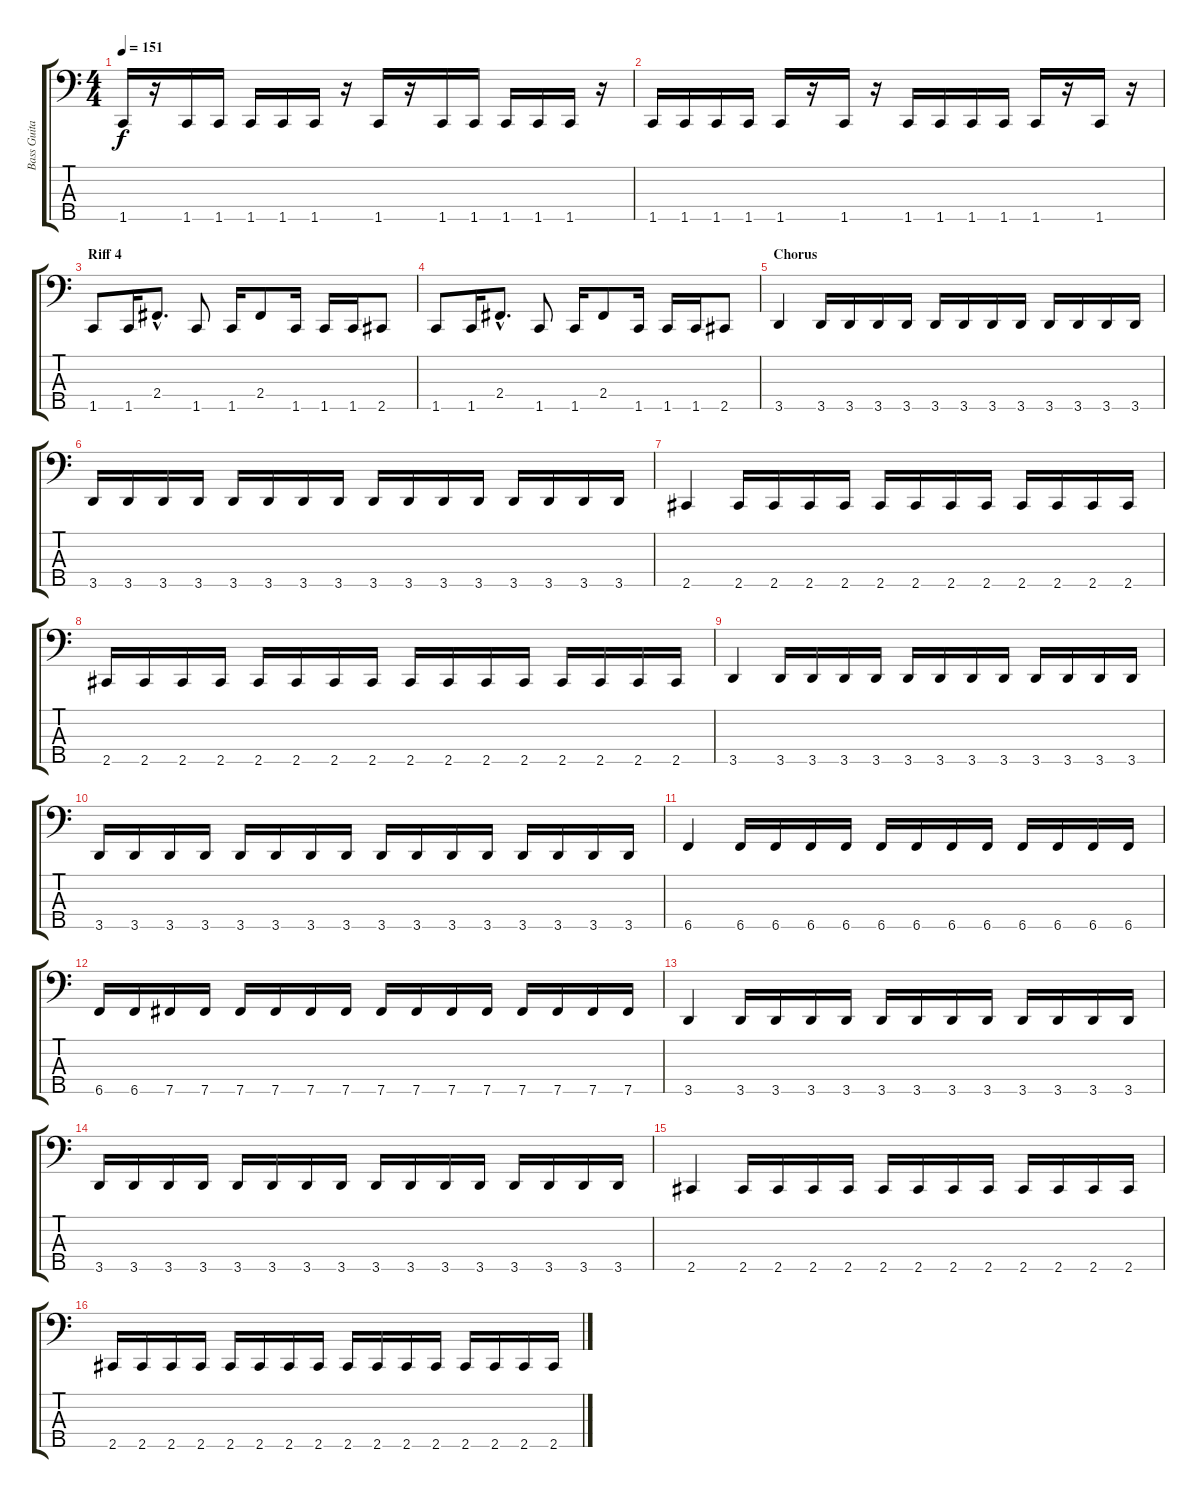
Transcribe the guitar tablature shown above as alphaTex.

\track ("Bass Guitar" "Bass Guita") {instrument electricbasspick}
\staff {score tabs}
\tuning (G2 D2 A1 E1 B0) {hide}
\ts (4 4)
\tempo 151
\clef f4
\ks c
1.5.16{dy f} r.16 1.5.16 1.5.16 1.5.16 1.5.16 1.5.16 r.16 1.5.16 r.16 1.5.16 1.5.16 1.5.16 1.5.16 1.5.16 r.16 |
1.5.16 1.5.16 1.5.16 1.5.16 1.5.16 r.16 1.5.16 r.16 1.5.16 1.5.16 1.5.16 1.5.16 1.5.16 r.16 1.5.16 r.16 |
\section ("" "Riff 4")
1.5.8 1.5.16 2.4{hac}.8{d} 1.5.8 1.5.16 2.4.8 1.5.16 1.5.16 1.5.16 2.5.8 |
1.5.8 1.5.16 2.4{hac}.8{d} 1.5.8 1.5.16 2.4.8 1.5.16 1.5.16 1.5.16 2.5.8 |
\section ("" "Chorus")
3.5.4 3.5.16 3.5.16 3.5.16 3.5.16 3.5.16 3.5.16 3.5.16 3.5.16 3.5.16 3.5.16 3.5.16 3.5.16 |
3.5.16 3.5.16 3.5.16 3.5.16 3.5.16 3.5.16 3.5.16 3.5.16 3.5.16 3.5.16 3.5.16 3.5.16 3.5.16 3.5.16 3.5.16 3.5.16 |
2.5.4 2.5.16 2.5.16 2.5.16 2.5.16 2.5.16 2.5.16 2.5.16 2.5.16 2.5.16 2.5.16 2.5.16 2.5.16 |
2.5.16 2.5.16 2.5.16 2.5.16 2.5.16 2.5.16 2.5.16 2.5.16 2.5.16 2.5.16 2.5.16 2.5.16 2.5.16 2.5.16 2.5.16 2.5.16 |
3.5.4 3.5.16 3.5.16 3.5.16 3.5.16 3.5.16 3.5.16 3.5.16 3.5.16 3.5.16 3.5.16 3.5.16 3.5.16 |
3.5.16 3.5.16 3.5.16 3.5.16 3.5.16 3.5.16 3.5.16 3.5.16 3.5.16 3.5.16 3.5.16 3.5.16 3.5.16 3.5.16 3.5.16 3.5.16 |
6.5.4 6.5.16 6.5.16 6.5.16 6.5.16 6.5.16 6.5.16 6.5.16 6.5.16 6.5.16 6.5.16 6.5.16 6.5.16 |
6.5.16 6.5.16 7.5.16 7.5.16 7.5.16 7.5.16 7.5.16 7.5.16 7.5.16 7.5.16 7.5.16 7.5.16 7.5.16 7.5.16 7.5.16 7.5.16 |
3.5.4 3.5.16 3.5.16 3.5.16 3.5.16 3.5.16 3.5.16 3.5.16 3.5.16 3.5.16 3.5.16 3.5.16 3.5.16 |
3.5.16 3.5.16 3.5.16 3.5.16 3.5.16 3.5.16 3.5.16 3.5.16 3.5.16 3.5.16 3.5.16 3.5.16 3.5.16 3.5.16 3.5.16 3.5.16 |
2.5.4 2.5.16 2.5.16 2.5.16 2.5.16 2.5.16 2.5.16 2.5.16 2.5.16 2.5.16 2.5.16 2.5.16 2.5.16 |
2.5.16 2.5.16 2.5.16 2.5.16 2.5.16 2.5.16 2.5.16 2.5.16 2.5.16 2.5.16 2.5.16 2.5.16 2.5.16 2.5.16 2.5.16 2.5.16
